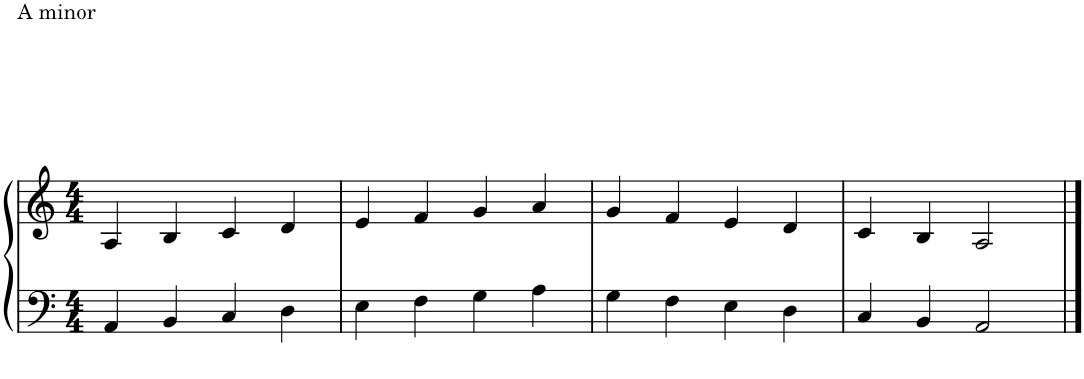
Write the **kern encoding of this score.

**kern	**kern
*part1	*part1
*staff2	*staff1
*I"Piano	*
*I'Pno.	*
!!LO:PB:g=z
*clefF4	*clefG2
*k[]	*k[]
*M4/4	*M4/4
=1	=1
!	!LO:TX:a:t=A minor
!LO:TX:a:t=A minor	!
4AA/	4A/
4BB/	4B/
4C/	4c/
4D\	4d/
=2	=2
4E\	4e/
4F\	4f/
4G\	4g/
4A\	4a/
=3	=3
4G\	4g/
4F\	4f/
4E\	4e/
4D\	4d/
=4	=4
4C/	4c/
4BB/	4B/
2AA/	2A/
==	==
*-	*-
